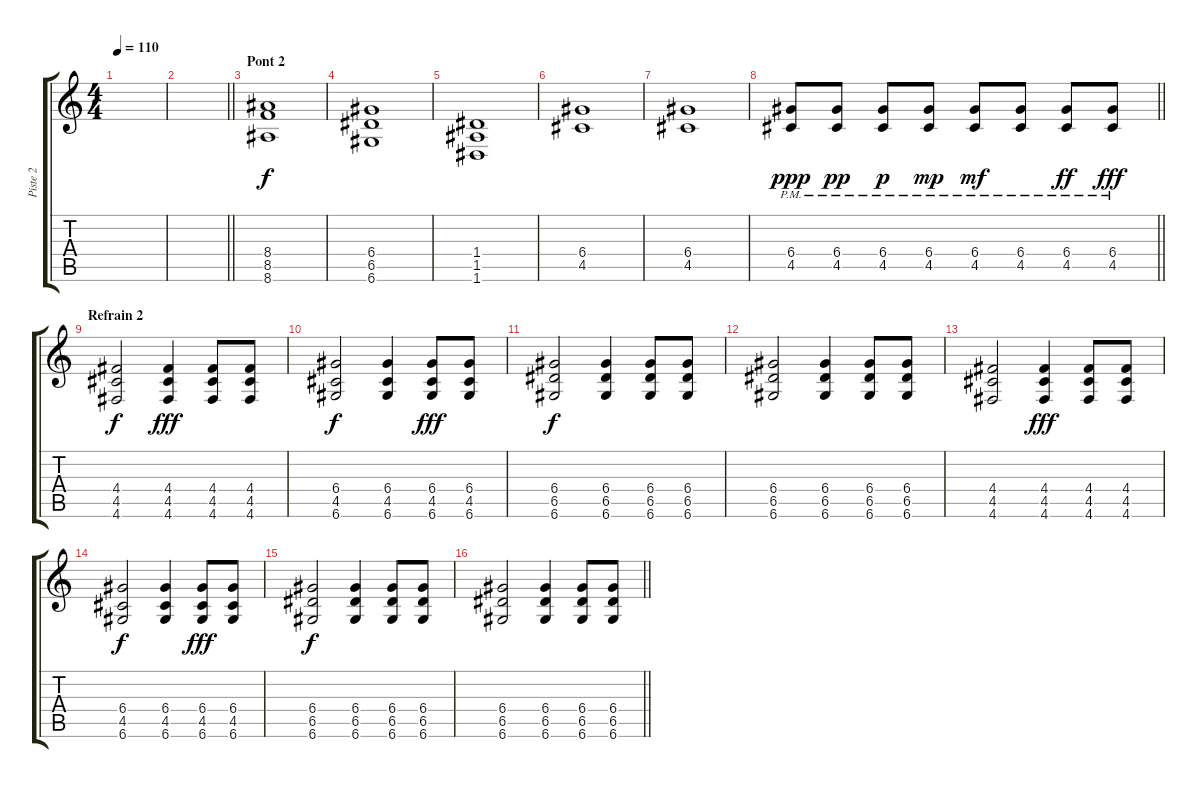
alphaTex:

\track ("Piste 2" "Piste 2") {instrument overdrivenguitar}
\staff {score tabs}
\tuning (E4 B3 G3 D3 A2 D2) {hide}
\ts (4 4)
\tempo 110
\clef g2
\ks c
|
\barLineRight lightlight
|
\section ("" "Pont 2")
(8.4 8.5 8.6).1{instrument overdrivenguitar} |
(6.4 6.5 6.6).1 |
(1.4 1.5 1.6).1 |
(6.4 4.5).1 |
(6.4 4.5).1 |
\barLineRight lightlight
(6.4{pm} 4.5{pm}).8{dy ppp} (6.4{pm} 4.5{pm}).8{dy pp} (6.4{pm} 4.5{pm}).8{dy p} (6.4{pm} 4.5{pm}).8{dy mp} (6.4{pm} 4.5{pm}).8{dy mf} (6.4{pm} 4.5{pm}).8 (6.4{pm} 4.5{pm}).8{dy ff} (6.4{pm} 4.5{pm}).8{dy fff} |
\section ("" "Refrain 2")
(4.4 4.5 4.6).2{dy f} (4.4 4.5 4.6).4{dy fff} (4.4 4.5 4.6).8 (4.4 4.5 4.6).8 |
(6.4 4.5 6.6).2{dy f} (6.4 4.5 6.6).4 (6.4 4.5 6.6).8{dy fff} (6.4 4.5 6.6).8 |
(6.4 6.5 6.6).2{dy f} (6.4 6.5 6.6).4 (6.4 6.5 6.6).8 (6.4 6.5 6.6).8 |
(6.4 6.5 6.6).2 (6.4 6.5 6.6).4 (6.4 6.5 6.6).8 (6.4 6.5 6.6).8 |
(4.4 4.5 4.6).2 (4.4 4.5 4.6).4{dy fff} (4.4 4.5 4.6).8 (4.4 4.5 4.6).8 |
(6.4 4.5 6.6).2{dy f} (6.4 4.5 6.6).4 (6.4 4.5 6.6).8{dy fff} (6.4 4.5 6.6).8 |
(6.4 6.5 6.6).2{dy f} (6.4 6.5 6.6).4 (6.4 6.5 6.6).8 (6.4 6.5 6.6).8 |
\barLineRight lightlight
(6.4 6.5 6.6).2 (6.4 6.5 6.6).4 (6.4 6.5 6.6).8 (6.4 6.5 6.6).8
